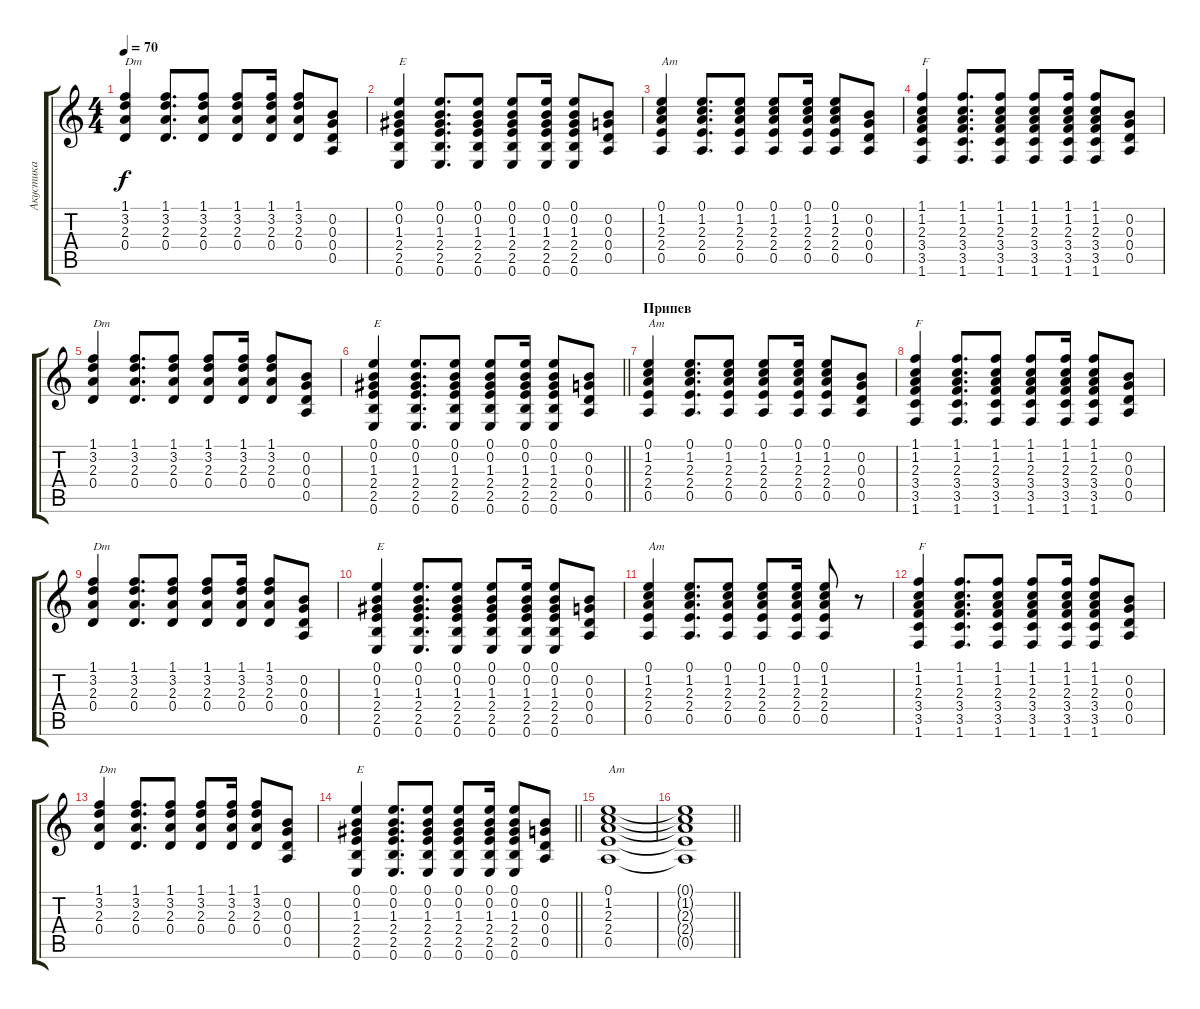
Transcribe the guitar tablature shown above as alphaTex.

\track ("Акустика" "Акустика") {instrument acousticguitarsteel}
\staff {score tabs}
\tuning (E4 B3 G3 D3 A2 E2) {hide}
\ts (4 4)
\tempo 70
\clef g2
\ks c
(1.1 3.2 2.3 0.4).4{txt "Dm" dy f} (1.1 3.2 2.3 0.4).8{d} (1.1 3.2 2.3 0.4).8 (1.1 3.2 2.3 0.4).8 (1.1 3.2 2.3 0.4).16 (1.1 3.2 2.3 0.4).8 (0.2 0.3 0.4 0.5).8 |
(0.1 0.2 1.3 2.4 2.5 0.6).4{txt "E"} (0.1 0.2 1.3 2.4 2.5 0.6).8{d} (0.1 0.2 1.3 2.4 2.5 0.6).8 (0.1 0.2 1.3 2.4 2.5 0.6).8 (0.1 0.2 1.3 2.4 2.5 0.6).16 (0.1 0.2 1.3 2.4 2.5 0.6).8 (0.2 0.3 0.4 0.5).8 |
(0.1 1.2 2.3 2.4 0.5).4{txt "Am"} (0.1 1.2 2.3 2.4 0.5).8{d} (0.1 1.2 2.3 2.4 0.5).8 (0.1 1.2 2.3 2.4 0.5).8 (0.1 1.2 2.3 2.4 0.5).16 (0.1 1.2 2.3 2.4 0.5).8 (0.2 0.3 0.4 0.5).8 |
(1.1 1.2 2.3 3.4 3.5 1.6).4{txt "F"} (1.1 1.2 2.3 3.4 3.5 1.6).8{d} (1.1 1.2 2.3 3.4 3.5 1.6).8 (1.1 1.2 2.3 3.4 3.5 1.6).8 (1.1 1.2 2.3 3.4 3.5 1.6).16 (1.1 1.2 2.3 3.4 3.5 1.6).8 (0.2 0.3 0.4 0.5).8 |
(1.1 3.2 2.3 0.4).4{txt "Dm"} (1.1 3.2 2.3 0.4).8{d} (1.1 3.2 2.3 0.4).8 (1.1 3.2 2.3 0.4).8 (1.1 3.2 2.3 0.4).16 (1.1 3.2 2.3 0.4).8 (0.2 0.3 0.4 0.5).8 |
\barLineRight lightlight
(0.1 0.2 1.3 2.4 2.5 0.6).4{txt "E"} (0.1 0.2 1.3 2.4 2.5 0.6).8{d} (0.1 0.2 1.3 2.4 2.5 0.6).8 (0.1 0.2 1.3 2.4 2.5 0.6).8 (0.1 0.2 1.3 2.4 2.5 0.6).16 (0.1 0.2 1.3 2.4 2.5 0.6).8 (0.2 0.3 0.4 0.5).8 |
\section ("" "Припев")
(0.1 1.2 2.3 2.4 0.5).4{txt "Am"} (0.1 1.2 2.3 2.4 0.5).8{d} (0.1 1.2 2.3 2.4 0.5).8 (0.1 1.2 2.3 2.4 0.5).8 (0.1 1.2 2.3 2.4 0.5).16 (0.1 1.2 2.3 2.4 0.5).8 (0.2 0.3 0.4 0.5).8 |
(1.1 1.2 2.3 3.4 3.5 1.6).4{txt "F"} (1.1 1.2 2.3 3.4 3.5 1.6).8{d} (1.1 1.2 2.3 3.4 3.5 1.6).8 (1.1 1.2 2.3 3.4 3.5 1.6).8 (1.1 1.2 2.3 3.4 3.5 1.6).16 (1.1 1.2 2.3 3.4 3.5 1.6).8 (0.2 0.3 0.4 0.5).8 |
(1.1 3.2 2.3 0.4).4{txt "Dm"} (1.1 3.2 2.3 0.4).8{d} (1.1 3.2 2.3 0.4).8 (1.1 3.2 2.3 0.4).8 (1.1 3.2 2.3 0.4).16 (1.1 3.2 2.3 0.4).8 (0.2 0.3 0.4 0.5).8 |
(0.1 0.2 1.3 2.4 2.5 0.6).4{txt "E"} (0.1 0.2 1.3 2.4 2.5 0.6).8{d} (0.1 0.2 1.3 2.4 2.5 0.6).8 (0.1 0.2 1.3 2.4 2.5 0.6).8 (0.1 0.2 1.3 2.4 2.5 0.6).16 (0.1 0.2 1.3 2.4 2.5 0.6).8 (0.2 0.3 0.4 0.5).8 |
(0.1 1.2 2.3 2.4 0.5).4{txt "Am"} (0.1 1.2 2.3 2.4 0.5).8{d} (0.1 1.2 2.3 2.4 0.5).8 (0.1 1.2 2.3 2.4 0.5).8 (0.1 1.2 2.3 2.4 0.5).16 (0.1 1.2 2.3 2.4 0.5).8 r.8 |
(1.1 1.2 2.3 3.4 3.5 1.6).4{txt "F"} (1.1 1.2 2.3 3.4 3.5 1.6).8{d} (1.1 1.2 2.3 3.4 3.5 1.6).8 (1.1 1.2 2.3 3.4 3.5 1.6).8 (1.1 1.2 2.3 3.4 3.5 1.6).16 (1.1 1.2 2.3 3.4 3.5 1.6).8 (0.2 0.3 0.4 0.5).8 |
(1.1 3.2 2.3 0.4).4{txt "Dm"} (1.1 3.2 2.3 0.4).8{d} (1.1 3.2 2.3 0.4).8 (1.1 3.2 2.3 0.4).8 (1.1 3.2 2.3 0.4).16 (1.1 3.2 2.3 0.4).8 (0.2 0.3 0.4 0.5).8 |
\barLineRight lightlight
(0.1 0.2 1.3 2.4 2.5 0.6).4{txt "E"} (0.1 0.2 1.3 2.4 2.5 0.6).8{d} (0.1 0.2 1.3 2.4 2.5 0.6).8 (0.1 0.2 1.3 2.4 2.5 0.6).8 (0.1 0.2 1.3 2.4 2.5 0.6).16 (0.1 0.2 1.3 2.4 2.5 0.6).8 (0.2 0.3 0.4 0.5).8 |
(0.1 1.2 2.3 2.4 0.5).1{txt "Am"} |
\barLineRight lightlight
(0.1{t} 1.2{t} 2.3{t} 2.4{t} 0.5{t}).1{volume 0 instrument acousticguitarsteel}
